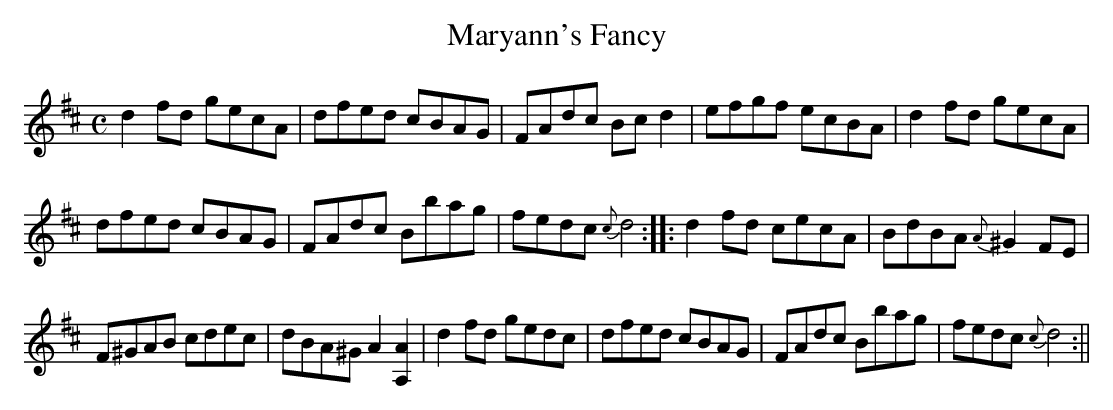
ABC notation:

X:1
T:Maryann's Fancy
M:C
L:1/8
K:D
d2 fd gecA|dfed cBAG|FAdc Bc d2|efgf ecBA|d2 fd gecA|
dfed cBAG|FAdc Bbag|fedc {c}d4::d2 fd cecA|BdBA {A}^G2 FE|
F^GAB cdec|dBA^G A2 [A,2A2]|d2 fd gedc|dfed cBAG|FAdc Bbag|fedc {c}d4:||
